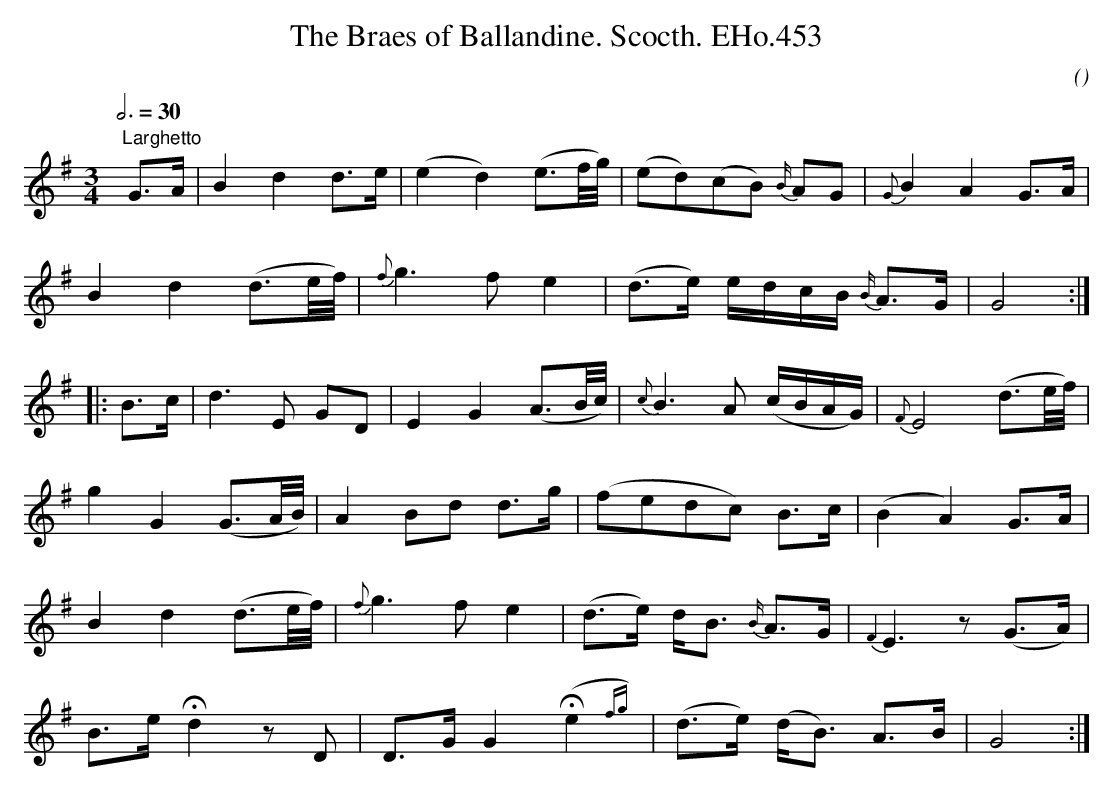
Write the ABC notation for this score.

X:1
T:Braes of Ballandine. Scocth. EHo.453, The
M:3/4
L:1/8
Q:3/4=30
C:
O:
K:G
y"Larghetto"G>A | B2d2d>e | (e2d2) (e3/f//g//) | (ed)(cB) {B/}AG | {G}B2 A2G>A |
B2d2 (d3/e//f//) | {f}g3fe2 | (d>e) e/d/c/B/ {B/}A>G | G4 :|
|: B>c | d3E GD | E2G2(A3/B//c//) | {c}B3A (c/B/A/G/) | {F}E4 (d3/e//f//) |
g2G2(G3/A//B//) | A2Bd d>g | (fedc) B>c | (B2A2) G>A |
B2d2 (d3/e//f//) | {f}g3fe2 | (d>e) d<B  {B/}A>G | {F2}E3z(G>A) |
B>e !fermata!d2zD | D>G G2(!fermata!e2{fg}) | (d>e) (d<B) A>B | G4 :|
